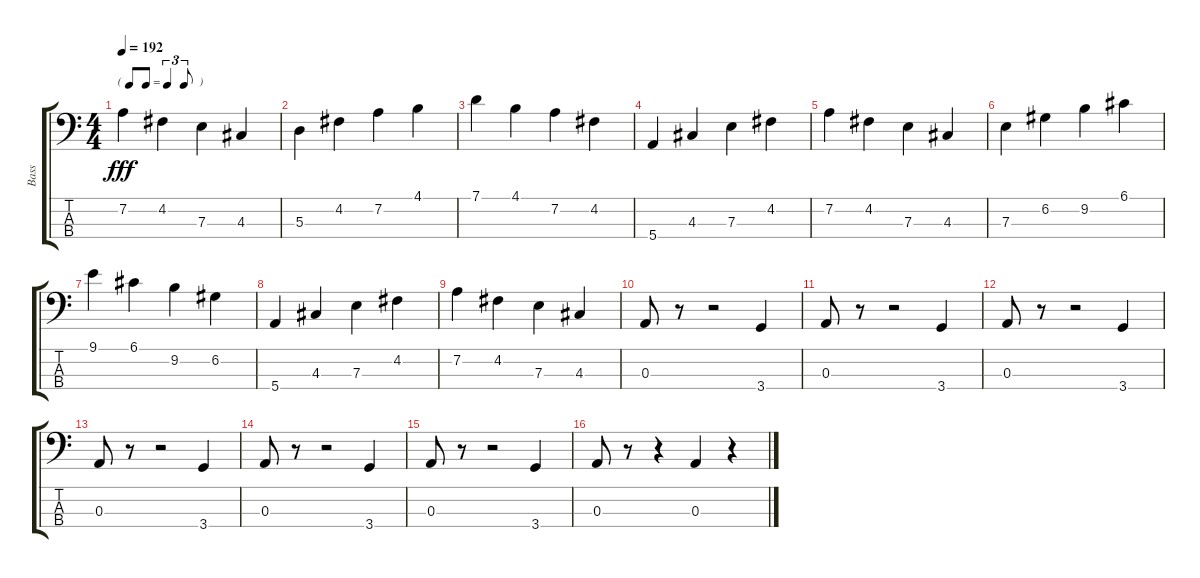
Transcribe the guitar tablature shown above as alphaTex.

\track ("Bass" "Bass") {instrument electricbassfinger}
\staff {score tabs}
\tuning (G2 D2 A1 E1) {hide}
\ts (4 4)
\tf triplet8th
\tempo 192
\clef f4
\ks c
7.2.4{dy fff} 4.2.4 7.3.4 4.3.4 |
5.3.4 4.2.4 7.2.4 4.1.4 |
7.1.4 4.1.4 7.2.4 4.2.4 |
5.4.4 4.3.4 7.3.4 4.2.4 |
7.2.4 4.2.4 7.3.4 4.3.4 |
7.3.4 6.2.4 9.2.4 6.1.4 |
9.1.4 6.1.4 9.2.4 6.2.4 |
5.4.4 4.3.4 7.3.4 4.2.4 |
7.2.4 4.2.4 7.3.4 4.3.4 |
0.3.8 r.8 r.2 3.4.4 |
0.3.8 r.8 r.2 3.4.4 |
0.3.8 r.8 r.2 3.4.4 |
0.3.8 r.8 r.2 3.4.4 |
0.3.8 r.8 r.2 3.4.4 |
0.3.8 r.8 r.2 3.4.4 |
0.3.8 r.8 r.4 0.3.4 r.4
